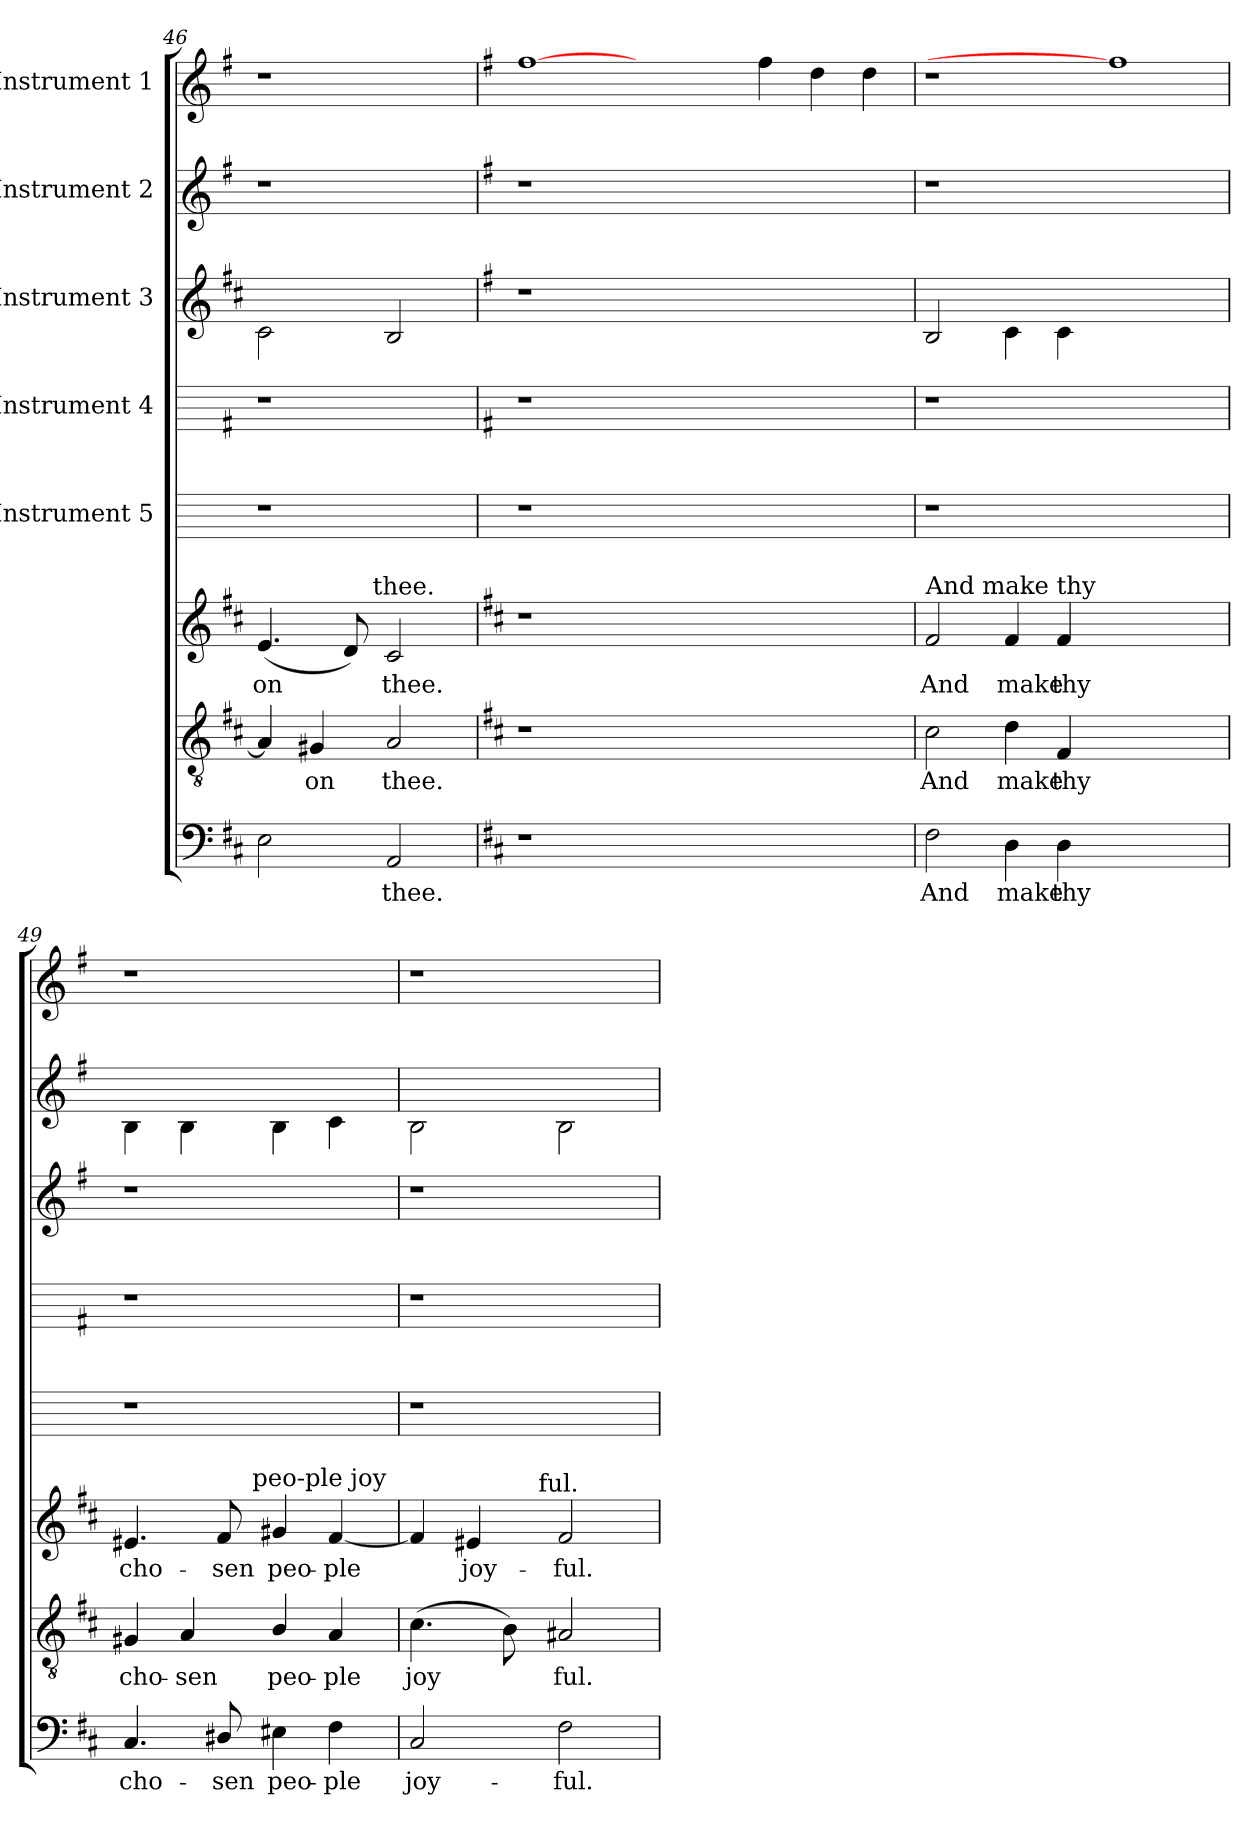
**kern	**text	**kern	**text	**kern	**text	**kern	**kern	**kern	**kern	**kern	**text
*part8	*part8	*part7	*part7	*part6	*part6	*part5	*part4	*part3	*part2	*part1	*part1
*staff8	*staff8	*staff7	*staff7	*staff6	*staff6	*staff5	*staff4	*staff3	*staff2	*staff1	*staff1
*	*	*	*	*	*	*I"Instrument 5	*I"Instrument 4	*I"Instrument 3	*I"Instrument 2	*I"Instrument 1	*
*clefF4	*	*clefGv2	*	*clefG2	*	*	*	*	*	*clefG2	*
*	*	*	*	*	*	*	*	*ITrd-3c-5	*ITrd-3c-5	*	*
*k[f#c#]	*	*k[f#c#]	*	*k[f#c#]	*	*k[]	*k[f#]	*k[f#]	*k[]	*k[f#]	*
*D:	*	*D:	*	*D:	*	*C:	*G:	*G:	*C:	*G:	*
=46	=46	=46	=46	=46	=46	=46	=46	=46	=46	=46	=46
!	!	!	!	!LO:TX:a:t=on	!	!	!	!	!	!	!
!	!LO:LY:b:cj	!	!LO:LY:b:cj	!	!LO:LY:b:cj	!	!	!	!	!	!
*	*	*	*	*^	*	*	*	*	*	*	*
2E\	.	4A/]	--	(<4.e/	4...ryy	-on	1r	1r	2f#\	1r	1r	.
!	!	!	!LO:LY:b:cj	!	!	!	!	!	!	!	!	!
.	.	4G#X/	-on	.	.	.	.	.	.	.	.	.
!	!	!	!	!	!	!LO:LY:b:cj	!	!	!	!	!	!
.	.	.	.	8d/)	.	.	.	.	.	.	.	.
!	!	!	!	!	!LO:TX:a:t=thee.	!	!	!	!	!	!	!
.	.	.	.	.	2ryy	.	.	.	.	.	.	.
!	!LO:LY:b:cj	!	!LO:LY:b:cj	!	!	!LO:LY:b:cj	!	!	!	!	!	!
2AA/	thee.	2A/	thee.	2c#/	.	thee.	.	.	2e/	.	.	.
.	.	.	.	.	32ryy	.	.	.	.	.	.	.
*	*	*	*	*v	*v	*	*	*	*	*	*	*
!!LO:PB:g=z
=47	=47	=47	=47	=47	=47	=47	=47	=47	=47	=47	=47
*	*	*	*	*	*	*	*	*k[]	*	*	*
*	*	*	*	*	*	*	*	*C:	*	*	*
*	*	*	*	*^	*	*	*	*	*	*	*
!	!	!	!	!	!	!	!	!	!	!	!	!LO:LY:b:rj
*	*	*	*	*v	*v	*	*	*	*	*	*	*
1r	.	1r	.	1r	.	1r	1r	1r	1r	[1ff#	.
1..ryy	.	1..ryy	.	1..ryy	.	1..ryy	1..ryy	1..ryy	1..ryy	1ryy	.
!	!	!	!	!	!	!	!	!	!	!	!LO:LY:b:rj
.	.	.	.	.	.	.	.	.	.	4ff#\	.
!	!	!	!	!	!	!	!	!	!	!	!LO:LY:b:rj
.	.	.	.	.	.	.	.	.	.	4dd\	.
!	!	!	!	!	!	!	!	!	!	!	!LO:LY:b:rj
.	.	.	.	.	.	.	.	.	.	4dd\	.
=48	=48	=48	=48	=48	=48	=48	=48	=48	=48	=48	=48
!	!	!	!	!LO:TX:a:t=And make thy	!	!	!	!	!	!	!
!	!LO:LY:b:cj	!	!LO:LY:b:cj	!	!LO:LY:b:cj	!	!	!	!	!	!
2F#\	And	2c#\	And	2f#/	And	1r	1r	2e/	1r	1r	.
!	!LO:LY:b:cj	!	!LO:LY:b:cj	!	!LO:LY:b:cj	!	!	!	!	!	!
4D\	make	4d\	make	4f#/	make	.	.	4f\	.	.	.
!	!LO:LY:b:cj	!	!LO:LY:b:cj	!	!LO:LY:b:cj	!	!	!	!	!	!
4D\	thy	4F#/	thy	4f#/	thy	.	.	4f\	.	.	.
1ryy	.	1ryy	.	1ryy	.	1ryy	1ryy	1ryy	1ryy	1ff#]	.
=49	=49	=49	=49	=49	=49	=49	=49	=49	=49	=49	=49
!	!	!	!	!LO:TX:a:t=cho-sen	!	!	!	!	!	!	!
!	!LO:LY:b:cj	!	!LO:LY:b:cj	!	!LO:LY:b:cj	!	!	!	!	!	!
*	*	*	*	*^	*	*	*	*	*	*	*
4.C#/	cho-	4G#X/	cho-	4.e#X/	4ryy	cho-	1r	1r	1r	4e\	1r	.
!	!	!	!LO:LY:b:cj	!	!	!	!	!	!	!	!	!
.	.	4A/	-sen	.	8ryy	.	.	.	.	4e\	.	.
!	!LO:LY:b:cj	!	!	!	!	!LO:LY:b:cj	!	!	!	!	!	!
8D#X/	-sen	.	.	8f#/	16ryy	-sen	.	.	.	.	.	.
.	.	.	.	.	64ryy	.	.	.	.	.	.	.
!	!	!	!	!	!LO:TX:a:t=peo-ple joy	!	!	!	!	!	!	!
.	.	.	.	.	2ryy	.	.	.	.	.	.	.
!	!LO:LY:b:cj	!	!LO:LY:b:cj	!	!	!LO:LY:b:cj	!	!	!	!	!	!
4E#X\	peo-	4B/	peo-	4g#X/	.	peo-	.	.	.	4e\	.	.
!	!LO:LY:b:cj	!	!LO:LY:b:cj	!	!	!LO:LY:b:cj	!	!	!	!	!	!
4F#\	-ple	4A/	-ple	[<4f#/	.	-ple	.	.	.	4f\	.	.
.	.	.	.	.	32.ryy	.	.	.	.	.	.	.
=50	=50	=50	=50	=50	=50	=50	=50	=50	=50	=50	=50	=50
!	!LO:LY:b:cj	!	!LO:LY:b:cj	!	!	!LO:LY:b:cj	!	!	!	!	!	!
2C#/	joy-	(>4.c#\	joy-	4f#/]	4ryy	.	1r	1r	1r	2e\	1r	.
!	!	!	!	!	!	!LO:LY:b:cj	!	!	!	!	!	!
.	.	.	.	4e#X/	8ryy	joy-	.	.	.	.	.	.
!	!	!	!LO:LY:b:cj	!	!	!	!	!	!	!	!	!
.	.	8B\)	--	.	16ryy	.	.	.	.	.	.	.
.	.	.	.	.	64ryy	.	.	.	.	.	.	.
!	!	!	!	!	!LO:TX:a:t=ful.	!	!	!	!	!	!	!
.	.	.	.	.	2ryy	.	.	.	.	.	.	.
!	!LO:LY:b:cj	!	!LO:LY:b:cj	!	!	!LO:LY:b:cj	!	!	!	!	!	!
2F#\	-ful.	2A#X/	-ful.	2f#/	.	-ful.	.	.	.	2e\	.	.
.	.	.	.	.	32.ryy	.	.	.	.	.	.	.
*	*	*	*	*v	*v	*	*	*	*	*	*	*
=	=	=	=	=	=	=	=	=	=	=	=
*-	*-	*-	*-	*-	*-	*-	*-	*-	*-	*-	*-
